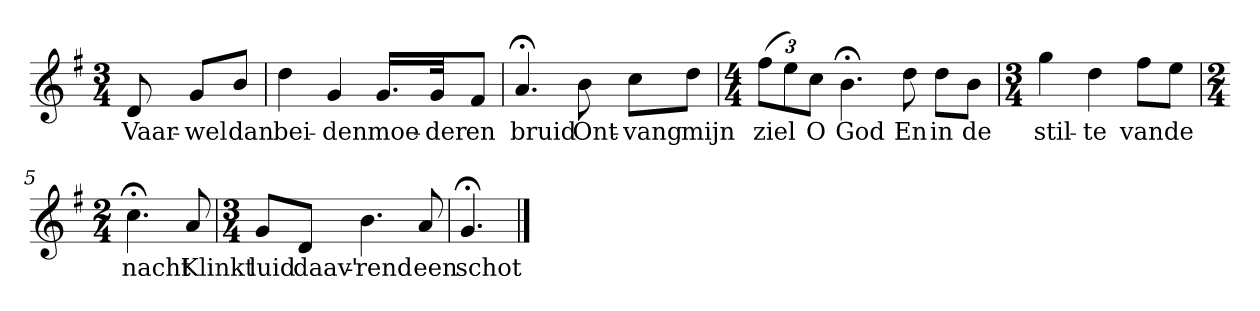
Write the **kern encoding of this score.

**kern	**text
*part1	*part1
*staff1	*staff1
*k[f#]	*
*G:	*
*M3/4	*
*MM120	*
=	=
8d	Vaar-
8gL	-wel
8bJ	dan
=1	=1
4dd	bei-
4g	-den
16.gLL	moe-
32gJk	-der
8f#J	en
=2	=2
4.a;<	bruid
8b	Ont-
8ccL	-vang
8ddJ	mijn
=3	=3
*M4/4	*
(12ff#L	ziel
12ee)	.
12ccJ	O
4.b;<	God
8dd	En
8ddL	in
8bJ	de
=4	=4
*M3/4	*
4gg	stil-
4dd	-te
8ff#L	van
8eeJ	de
=5	=5
*M2/4	*
4.cc;<	nacht
8a	Klinkt
=6	=6
*M3/4	*
8gL	luid
8dJ	daav'-
4.b	-rend
8a	een
=7	=7
4.g;<	schot
==	==
*-	*-
